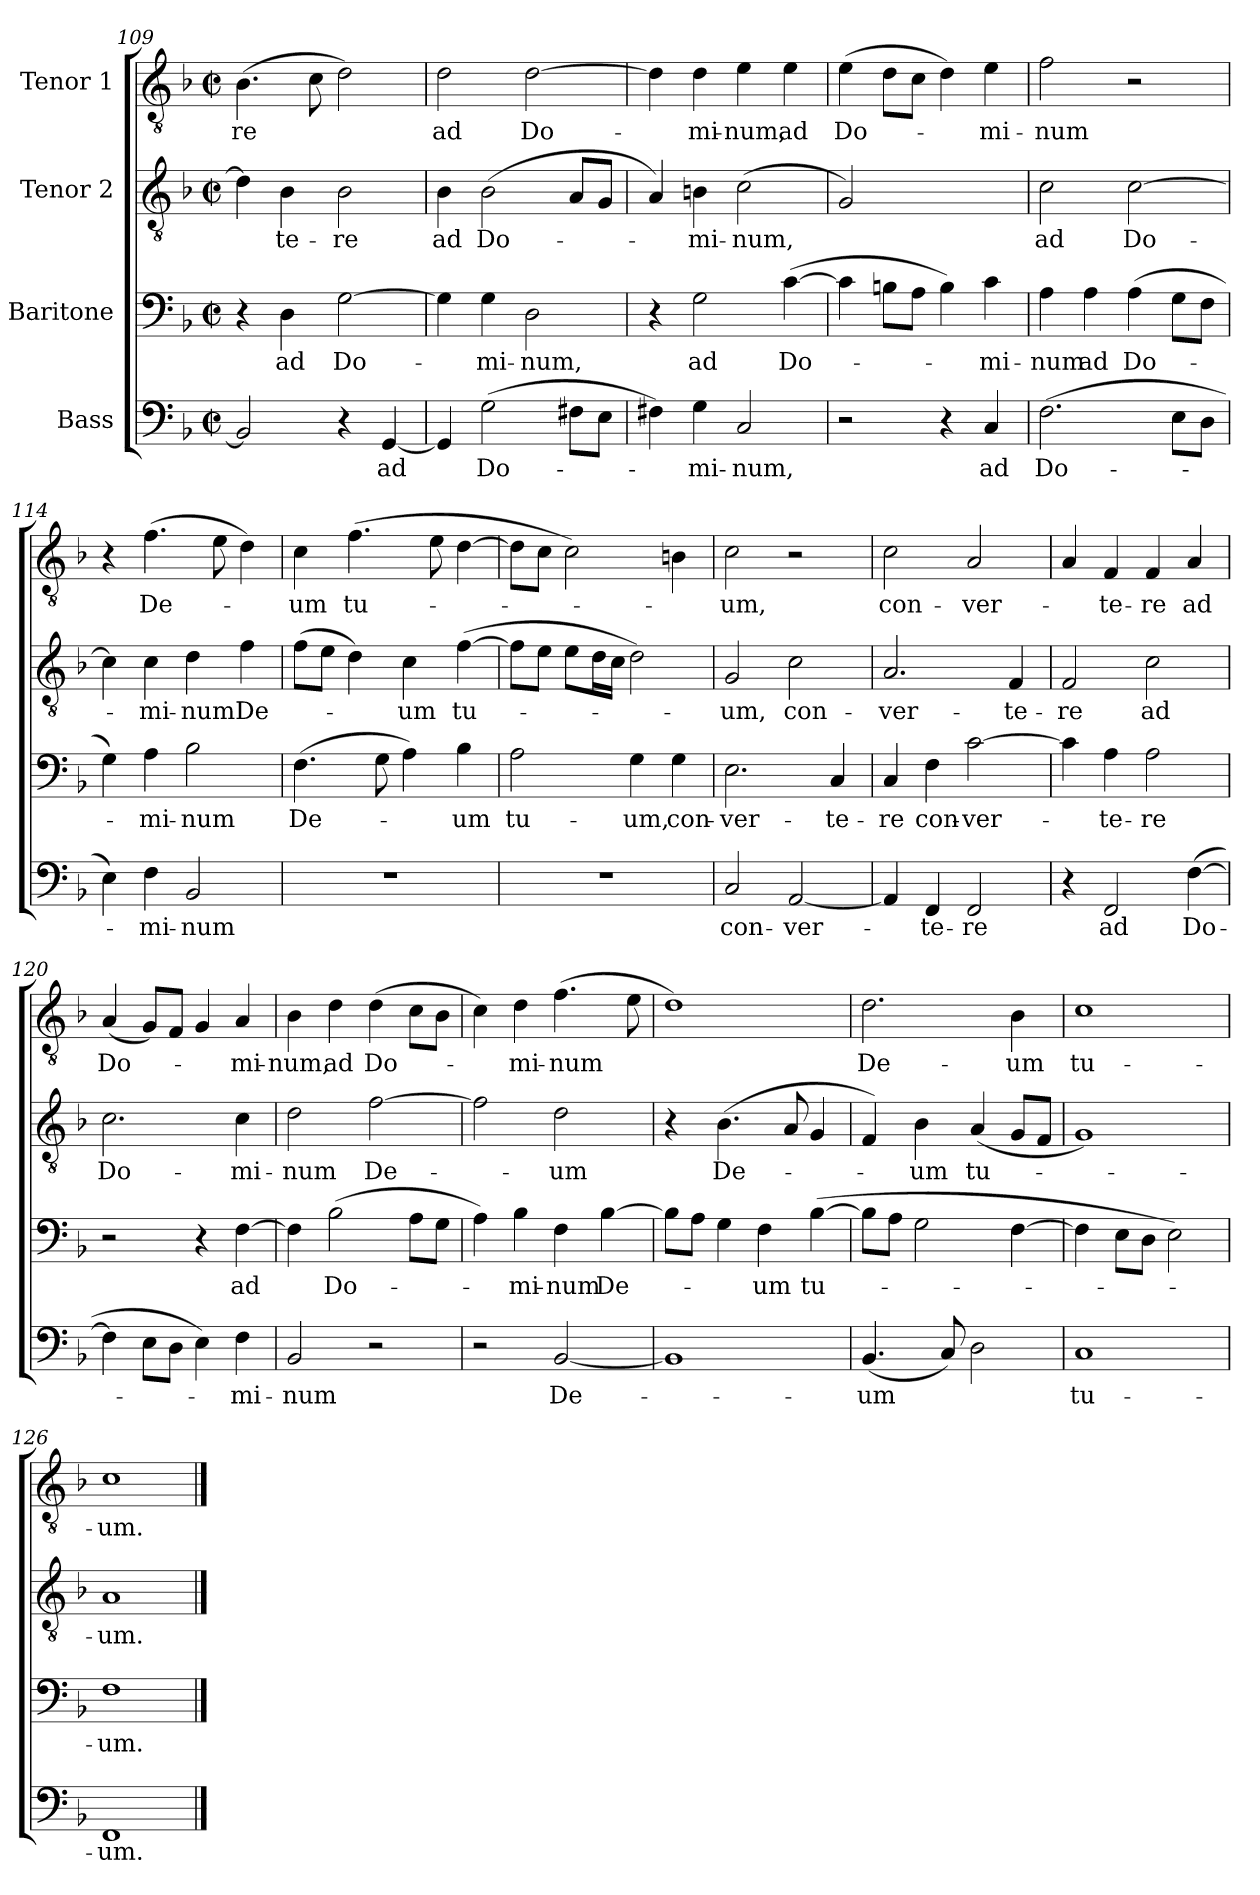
**kern	**text	**kern	**text	**kern	**text	**kern	**text
*part4	*part4	*part3	*part3	*part2	*part2	*part1	*part1
*staff4	*staff4	*staff3	*staff3	*staff2	*staff2	*staff1	*staff1
*I"Bass	*	*I"Baritone	*	*I"Tenor 2	*	*I"Tenor 1	*
!!LO:PB:g=z
*clefF4	*	*clefF4	*	*clefGv2	*	*clefGv2	*
*k[b-]	*	*k[b-]	*	*k[b-]	*	*k[b-]	*
*d:	*	*d:	*	*d:	*	*d:	*
*M2/2	*	*M2/2	*	*M2/2	*	*M2/2	*
*met(c|)	*	*met(c|)	*	*met(c|)	*	*met(c|)	*
=109	=109	=109	=109	=109	=109	=109	=109
2BB-/]	.	4r	.	4d\]	.	(4.B-\	-re
.	.	4D\	ad	4B-\	-te-	.	.
.	.	.	.	.	.	8c\	.
4r	.	[2G\	Do-	2B-\	-re	2d\)	.
[4GG/	ad	.	.	.	.	.	.
=110	=110	=110	=110	=110	=110	=110	=110
4GG/]	.	4G\]	.	4B-\	ad	2d\	ad
(2G\	Do-	4G\	-mi-	(2B-\	Do-	.	.
.	.	2D\	-num,	.	.	[2d\	Do-
8F#X\L	.	.	.	8A/L	.	.	.
8E\J	.	.	.	8G/J	.	.	.
=111	=111	=111	=111	=111	=111	=111	=111
4F#X\)	.	4r	.	4A/)	.	4d\]	.
4G\	-mi-	2G\	ad	4Bn\	-mi-	4d\	-mi-
2C/	-num,	.	.	(2c\	-num,	4e\	-num,
.	.	([4c\	Do-	.	.	4e\	ad
=112	=112	=112	=112	=112	=112	=112	=112
2r	.	4c\]	.	2G/)	.	(4e\	Do-
.	.	8Bn\L	.	.	.	8d\L	.
.	.	8A\J	.	.	.	8c\J	.
4r	.	4B\)	.	2ryy	.	4d\)	.
4C/	ad	4c\	-mi-	.	.	4e\	-mi-
=113	=113	=113	=113	=113	=113	=113	=113
(2.F\	Do-	4A\	-num	2c\	ad	2f\	-num
.	.	4A\	ad	.	.	.	.
.	.	(4A\	Do-	[2c\	Do-	2r	.
8E\L	.	8G\L	.	.	.	.	.
8D\J	.	8F\J	.	.	.	.	.
=114	=114	=114	=114	=114	=114	=114	=114
4E\)	.	4G\)	.	4c\]	.	4r	.
4F\	-mi-	4A\	-mi-	4c\	-mi-	(4.f\	De-
2BB-/	-num	2B-\	-num	4d\	-num	.	.
.	.	.	.	.	.	8e\	.
.	.	.	.	4f\	De-	4d\)	.
!!LO:LB:g=z
=115	=115	=115	=115	=115	=115	=115	=115
1r	.	(4.F\	De-	(8f\L	.	4c\	-um
.	.	.	.	8e\J	.	.	.
.	.	.	.	4d\)	.	(4.f\	tu-
.	.	8G\	.	.	.	.	.
.	.	4A\)	.	4c\	-um	.	.
.	.	.	.	.	.	8e\	.
.	.	4B-\	-um	([4f\	tu-	[4d\	.
=116	=116	=116	=116	=116	=116	=116	=116
1r	.	2A\	tu-	8f\L]	.	8d\L]	.
.	.	.	.	8e\J	.	8c\J	.
.	.	.	.	8e\L	.	2c\)	.
.	.	.	.	16d\L	.	.	.
.	.	.	.	16c\JJ	.	.	.
.	.	4G\	-um,	2d\)	.	.	.
.	.	4G\	con-	.	.	4Bn\	.
=117	=117	=117	=117	=117	=117	=117	=117
2C/	con-	2.E\	-ver-	2G/	-um,	2c\	-um,
[2AA/	-ver-	.	.	2c\	con-	2r	.
.	.	4C/	-te-	.	.	.	.
=118	=118	=118	=118	=118	=118	=118	=118
4AA/]	.	4C/	-re	2.A/	-ver-	2c\	con-
4FF/	-te-	4F\	con-	.	.	.	.
2FF/	-re	[2c\	-ver-	.	.	2A/	-ver-
.	.	.	.	4F/	-te-	.	.
=119	=119	=119	=119	=119	=119	=119	=119
4r	.	4c\]	.	2F/	-re	4A/	.
2FF/	ad	4A\	-te-	.	.	4F/	-te-
.	.	2A\	-re	2c\	ad	4F/	-re
([4F\	Do-	.	.	.	.	4A/	ad
=120	=120	=120	=120	=120	=120	=120	=120
4F\]	.	2r	.	2.c\	Do-	(4A/	Do-
8E\L	.	.	.	.	.	8G/L)	.
8D\J	.	.	.	.	.	8F/J	.
4E\)	.	4r	.	.	.	4G/	.
4F\	-mi-	[4F\	ad	4c\	-mi-	4A/	-mi-
!!LO:LB:g=z
=121	=121	=121	=121	=121	=121	=121	=121
2BB-/	-num	4F\]	.	2d\	-num	4B-\	-num,
.	.	(2B-\	Do-	.	.	4d\	ad
2r	.	.	.	[2f\	De-	(4d\	Do-
.	.	8A\L	.	.	.	8c\L	.
.	.	8G\J	.	.	.	8B-\J	.
=122	=122	=122	=122	=122	=122	=122	=122
2r	.	4A\)	.	2f\]	.	4c\)	.
.	.	4B-\	-mi-	.	.	4d\	-mi-
[2BB-/	De-	4F\	-num	2d\	-um	(4.f\	-num
.	.	[4B-\	De-	.	.	.	.
.	.	.	.	.	.	8e\	.
=123	=123	=123	=123	=123	=123	=123	=123
1BB-]	.	8B-\L]	.	4r	.	1d)	.
.	.	8A\J	.	.	.	.	.
.	.	4G\	.	(4.B-\	De-	.	.
.	.	4F\	-um	.	.	.	.
.	.	.	.	8A/	.	.	.
.	.	([4B-\	tu-	4G/	.	.	.
=124	=124	=124	=124	=124	=124	=124	=124
(4.BB-/	-um	8B-\L]	.	4F/)	.	2.d\	De-
.	.	8A\J	.	.	.	.	.
.	.	2G\	.	4B-\	-um	.	.
8C/)	.	.	.	.	.	.	.
2D\	.	.	.	(4A/	tu-	.	.
.	.	[4F\	.	8G/L	.	4B-\	-um
.	.	.	.	8F/J	.	.	.
=125	=125	=125	=125	=125	=125	=125	=125
1C	tu-	4F\]	.	1G)	.	1c	tu-
.	.	8E\L	.	.	.	.	.
.	.	8D\J	.	.	.	.	.
.	.	2E\)	.	.	.	.	.
=126	=126	=126	=126	=126	=126	=126	=126
1FF	-um.	1F	-um.	1A	-um.	1c	-um.
==	==	==	==	==	==	==	==
*-	*-	*-	*-	*-	*-	*-	*-
